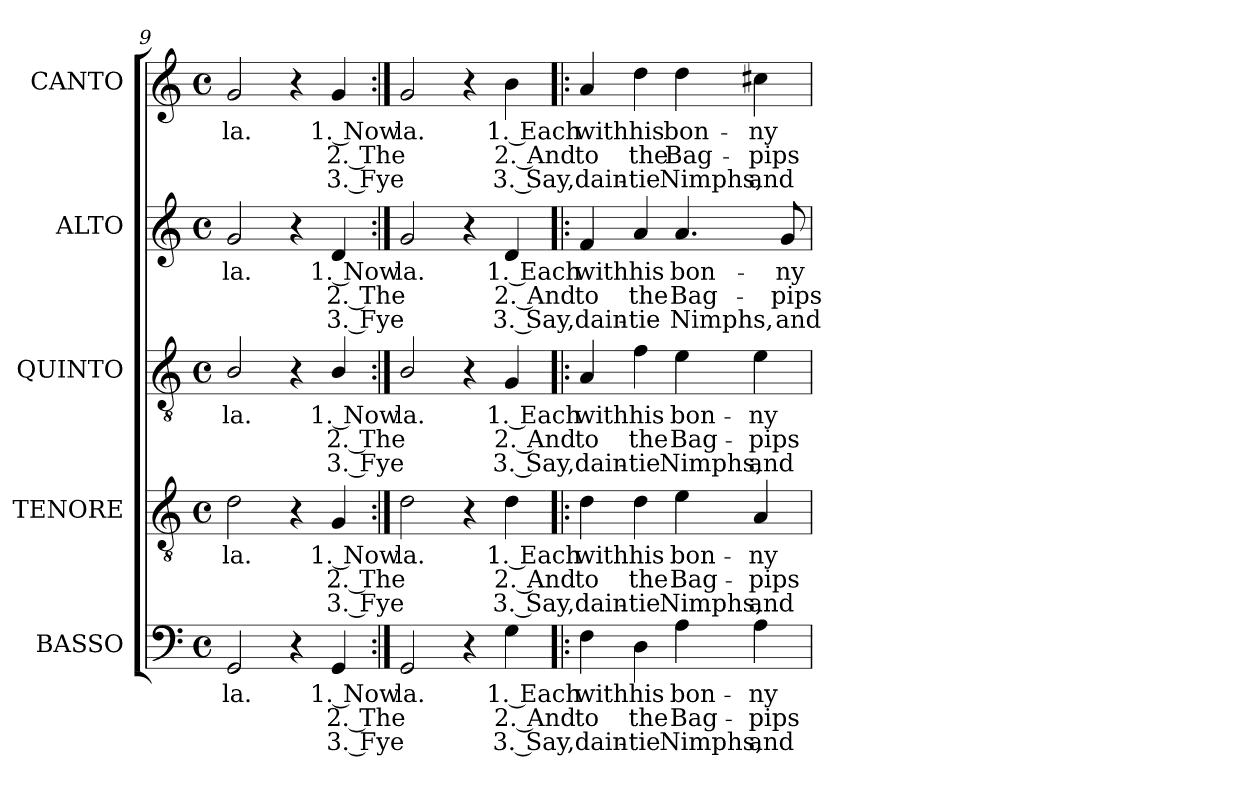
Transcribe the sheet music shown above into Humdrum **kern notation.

**kern	**text	**text	**text	**kern	**text	**text	**text	**kern	**text	**text	**text	**kern	**text	**text	**text	**kern	**text	**text	**text
*part5	*part5	*part5	*part5	*part4	*part4	*part4	*part4	*part3	*part3	*part3	*part3	*part2	*part2	*part2	*part2	*part1	*part1	*part1	*part1
*staff5	*staff5	*staff5	*staff5	*staff4	*staff4	*staff4	*staff4	*staff3	*staff3	*staff3	*staff3	*staff2	*staff2	*staff2	*staff2	*staff1	*staff1	*staff1	*staff1
*I"BASSO	*	*	*	*I"TENORE	*	*	*	*I"QUINTO	*	*	*	*I"ALTO	*	*	*	*I"CANTO	*	*	*
*I'B.	*	*	*	*I'T.	*	*	*	*I'Q.	*	*	*	*I'A.	*	*	*	*	*	*	*
*clefF4	*	*	*	*clefGv2	*	*	*	*clefGv2	*	*	*	*clefG2	*	*	*	*clefG2	*	*	*
*	*	*	*	*ITrd7c12	*	*	*	*ITrd7c12	*	*	*	*	*	*	*	*	*	*	*
*k[]	*	*	*	*k[]	*	*	*	*k[]	*	*	*	*k[]	*	*	*	*k[]	*	*	*
*C:	*	*	*	*C:	*	*	*	*C:	*	*	*	*C:	*	*	*	*C:	*	*	*
*M4/4	*	*	*	*M4/4	*	*	*	*M4/4	*	*	*	*M4/4	*	*	*	*M4/4	*	*	*
*met(c)	*	*	*	*met(c)	*	*	*	*met(c)	*	*	*	*met(c)	*	*	*	*met(c)	*	*	*
=9	=9	=9	=9	=9	=9	=9	=9	=9	=9	=9	=9	=9	=9	=9	=9	=9	=9	=9	=9
!	!LO:LY:b:color=#000000	!	!	!	!	!	!	!	!	!	!	!	!	!	!	!	!	!	!
!	!	!	!	!	!LO:LY:b:color=#000000	!	!	!	!	!	!	!	!	!	!	!	!	!	!
!	!	!	!	!	!	!	!	!	!LO:LY:b:color=#000000	!	!	!	!	!	!	!	!	!	!
!	!	!	!	!	!	!	!	!	!	!	!	!	!LO:LY:b:color=#000000	!	!	!	!	!	!
!	!	!	!	!	!	!	!	!	!	!	!	!	!	!	!	!	!LO:LY:b:color=#000000	!	!
2GGi/	la.	.	.	2Di\	la.	.	.	2BBi/	la.	.	.	2gi/	la.	.	.	2gi/	la.	.	.
4r	.	.	.	4r	.	.	.	4r	.	.	.	4r	.	.	.	4r	.	.	.
!	!LO:LY:b:color=#000000	!LO:LY:b:color=#000000	!LO:LY:b:color=#000000	!	!	!	!	!	!	!	!	!	!	!	!	!	!	!	!
!	!	!	!	!	!LO:LY:b:color=#000000	!LO:LY:b:color=#000000	!LO:LY:b:color=#000000	!	!	!	!	!	!	!	!	!	!	!	!
!	!	!	!	!	!	!	!	!	!LO:LY:b:color=#000000	!LO:LY:b:color=#000000	!LO:LY:b:color=#000000	!	!	!	!	!	!	!	!
!	!	!	!	!	!	!	!	!	!	!	!	!	!LO:LY:b:color=#000000	!LO:LY:b:color=#000000	!LO:LY:b:color=#000000	!	!	!	!
!	!	!	!	!	!	!	!	!	!	!	!	!	!	!	!	!	!LO:LY:b:color=#000000	!LO:LY:b:color=#000000	!LO:LY:b:color=#000000
4GGi/	1. Now	2. The	3. Fye	4GGi/	1. Now	2. The	3. Fye	4BBi/	1. Now	2. The	3. Fye	4di/	1. Now	2. The	3. Fye	4gi/	1. Now	2. The	3. Fye
!!LO:PB:g=z
=10:|!	=10:|!	=10:|!	=10:|!	=10:|!	=10:|!	=10:|!	=10:|!	=10:|!	=10:|!	=10:|!	=10:|!	=10:|!	=10:|!	=10:|!	=10:|!	=10:|!	=10:|!	=10:|!	=10:|!
!	!LO:LY:b:color=#000000	!	!	!	!	!	!	!	!	!	!	!	!	!	!	!	!	!	!
!	!	!	!	!	!LO:LY:b:color=#000000	!	!	!	!	!	!	!	!	!	!	!	!	!	!
!	!	!	!	!	!	!	!	!	!LO:LY:b:color=#000000	!	!	!	!	!	!	!	!	!	!
!	!	!	!	!	!	!	!	!	!	!	!	!	!LO:LY:b:color=#000000	!	!	!	!	!	!
!	!	!	!	!	!	!	!	!	!	!	!	!	!	!	!	!	!LO:LY:b:color=#000000	!	!
2GGi/	la.	.	.	2Di\	la.	.	.	2BBi/	la.	.	.	2gi/	la.	.	.	2gi/	la.	.	.
4r	.	.	.	4r	.	.	.	4r	.	.	.	4r	.	.	.	4r	.	.	.
!	!LO:LY:b:color=#000000	!LO:LY:b:color=#000000	!LO:LY:b:color=#000000	!	!	!	!	!	!	!	!	!	!	!	!	!	!	!	!
!	!	!	!	!	!LO:LY:b:color=#000000	!LO:LY:b:color=#000000	!LO:LY:b:color=#000000	!	!	!	!	!	!	!	!	!	!	!	!
!	!	!	!	!	!	!	!	!	!LO:LY:b:color=#000000	!LO:LY:b:color=#000000	!LO:LY:b:color=#000000	!	!	!	!	!	!	!	!
!	!	!	!	!	!	!	!	!	!	!	!	!	!LO:LY:b:color=#000000	!LO:LY:b:color=#000000	!LO:LY:b:color=#000000	!	!	!	!
!	!	!	!	!	!	!	!	!	!	!	!	!	!	!	!	!	!LO:LY:b:color=#000000	!LO:LY:b:color=#000000	!LO:LY:b:color=#000000
4Gi\	1. Each	2. And	3. Say,	4Di\	1. Each	2. And	3. Say,	4GGi/	1. Each	2. And	3. Say,	4di/	1. Each	2. And	3. Say,	4bi\	1. Each	2. And	3. Say,
=11!|:	=11!|:	=11!|:	=11!|:	=11!|:	=11!|:	=11!|:	=11!|:	=11!|:	=11!|:	=11!|:	=11!|:	=11!|:	=11!|:	=11!|:	=11!|:	=11!|:	=11!|:	=11!|:	=11!|:
!	!LO:LY:b:color=#000000	!LO:LY:b:color=#000000	!LO:LY:b:color=#000000	!	!	!	!	!	!	!	!	!	!	!	!	!	!	!	!
!	!	!	!	!	!LO:LY:b:color=#000000	!LO:LY:b:color=#000000	!LO:LY:b:color=#000000	!	!	!	!	!	!	!	!	!	!	!	!
!	!	!	!	!	!	!	!	!	!LO:LY:b:color=#000000	!LO:LY:b:color=#000000	!LO:LY:b:color=#000000	!	!	!	!	!	!	!	!
!	!	!	!	!	!	!	!	!	!	!	!	!	!LO:LY:b:color=#000000	!LO:LY:b:color=#000000	!LO:LY:b:color=#000000	!	!	!	!
!	!	!	!	!	!	!	!	!	!	!	!	!	!	!	!	!	!LO:LY:b:color=#000000	!LO:LY:b:color=#000000	!LO:LY:b:color=#000000
4Fi\	with	to	dain-	4Di\	with	to	dain-	4AAi/	with	to	dain-	4fi/	with	to	dain-	4ai/	with	to	dain-
!	!LO:LY:b:color=#000000	!LO:LY:b:color=#000000	!LO:LY:b:color=#000000	!	!	!	!	!	!	!	!	!	!	!	!	!	!	!	!
!	!	!	!	!	!LO:LY:b:color=#000000	!LO:LY:b:color=#000000	!LO:LY:b:color=#000000	!	!	!	!	!	!	!	!	!	!	!	!
!	!	!	!	!	!	!	!	!	!LO:LY:b:color=#000000	!LO:LY:b:color=#000000	!LO:LY:b:color=#000000	!	!	!	!	!	!	!	!
!	!	!	!	!	!	!	!	!	!	!	!	!	!LO:LY:b:color=#000000	!LO:LY:b:color=#000000	!LO:LY:b:color=#000000	!	!	!	!
!	!	!	!	!	!	!	!	!	!	!	!	!	!	!	!	!	!LO:LY:b:color=#000000	!LO:LY:b:color=#000000	!LO:LY:b:color=#000000
4Di\	his	the	-tie	4Di\	his	the	-tie	4Fi\	his	the	-tie	4ai/	his	the	-tie	4ddi\	his	the	-tie
!	!LO:LY:b:color=#000000	!LO:LY:b:color=#000000	!LO:LY:b:color=#000000	!	!	!	!	!	!	!	!	!	!	!	!	!	!	!	!
!	!	!	!	!	!LO:LY:b:color=#000000	!LO:LY:b:color=#000000	!LO:LY:b:color=#000000	!	!	!	!	!	!	!	!	!	!	!	!
!	!	!	!	!	!	!	!	!	!LO:LY:b:color=#000000	!LO:LY:b:color=#000000	!LO:LY:b:color=#000000	!	!	!	!	!	!	!	!
!	!	!	!	!	!	!	!	!	!	!	!	!	!LO:LY:b:color=#000000	!LO:LY:b:color=#000000	!LO:LY:b:color=#000000	!	!	!	!
!	!	!	!	!	!	!	!	!	!	!	!	!	!	!	!	!	!LO:LY:b:color=#000000	!LO:LY:b:color=#000000	!LO:LY:b:color=#000000
4Ai\	bon-	Bag-	Nimphs,	4Ei\	bon-	Bag-	Nimphs,	4Ei\	bon-	Bag-	Nimphs,	4.ai/	bon-	Bag-	Nimphs,	4ddi\	bon-	Bag-	Nimphs,
!	!LO:LY:b:color=#000000	!LO:LY:b:color=#000000	!LO:LY:b:color=#000000	!	!	!	!	!	!	!	!	!	!	!	!	!	!	!	!
!	!	!	!	!	!LO:LY:b:color=#000000	!LO:LY:b:color=#000000	!LO:LY:b:color=#000000	!	!	!	!	!	!	!	!	!	!	!	!
!	!	!	!	!	!	!	!	!	!LO:LY:b:color=#000000	!LO:LY:b:color=#000000	!LO:LY:b:color=#000000	!	!	!	!	!	!	!	!
!	!	!	!	!	!	!	!	!	!	!	!	!	!	!	!	!	!LO:LY:b:color=#000000	!LO:LY:b:color=#000000	!LO:LY:b:color=#000000
4Ai\	-ny	-pips	and	4AAi/	-ny	-pips	and	4Ei\	-ny	-pips	and	.	.	.	.	4cc#Xi\	-ny	-pips	and
!	!	!	!	!	!	!	!	!	!	!	!	!	!LO:LY:b:color=#000000	!LO:LY:b:color=#000000	!LO:LY:b:color=#000000	!	!	!	!
.	.	.	.	.	.	.	.	.	.	.	.	8gi/	-ny	-pips	and	.	.	.	.
=	=	=	=	=	=	=	=	=	=	=	=	=	=	=	=	=	=	=	=
*-	*-	*-	*-	*-	*-	*-	*-	*-	*-	*-	*-	*-	*-	*-	*-	*-	*-	*-	*-
